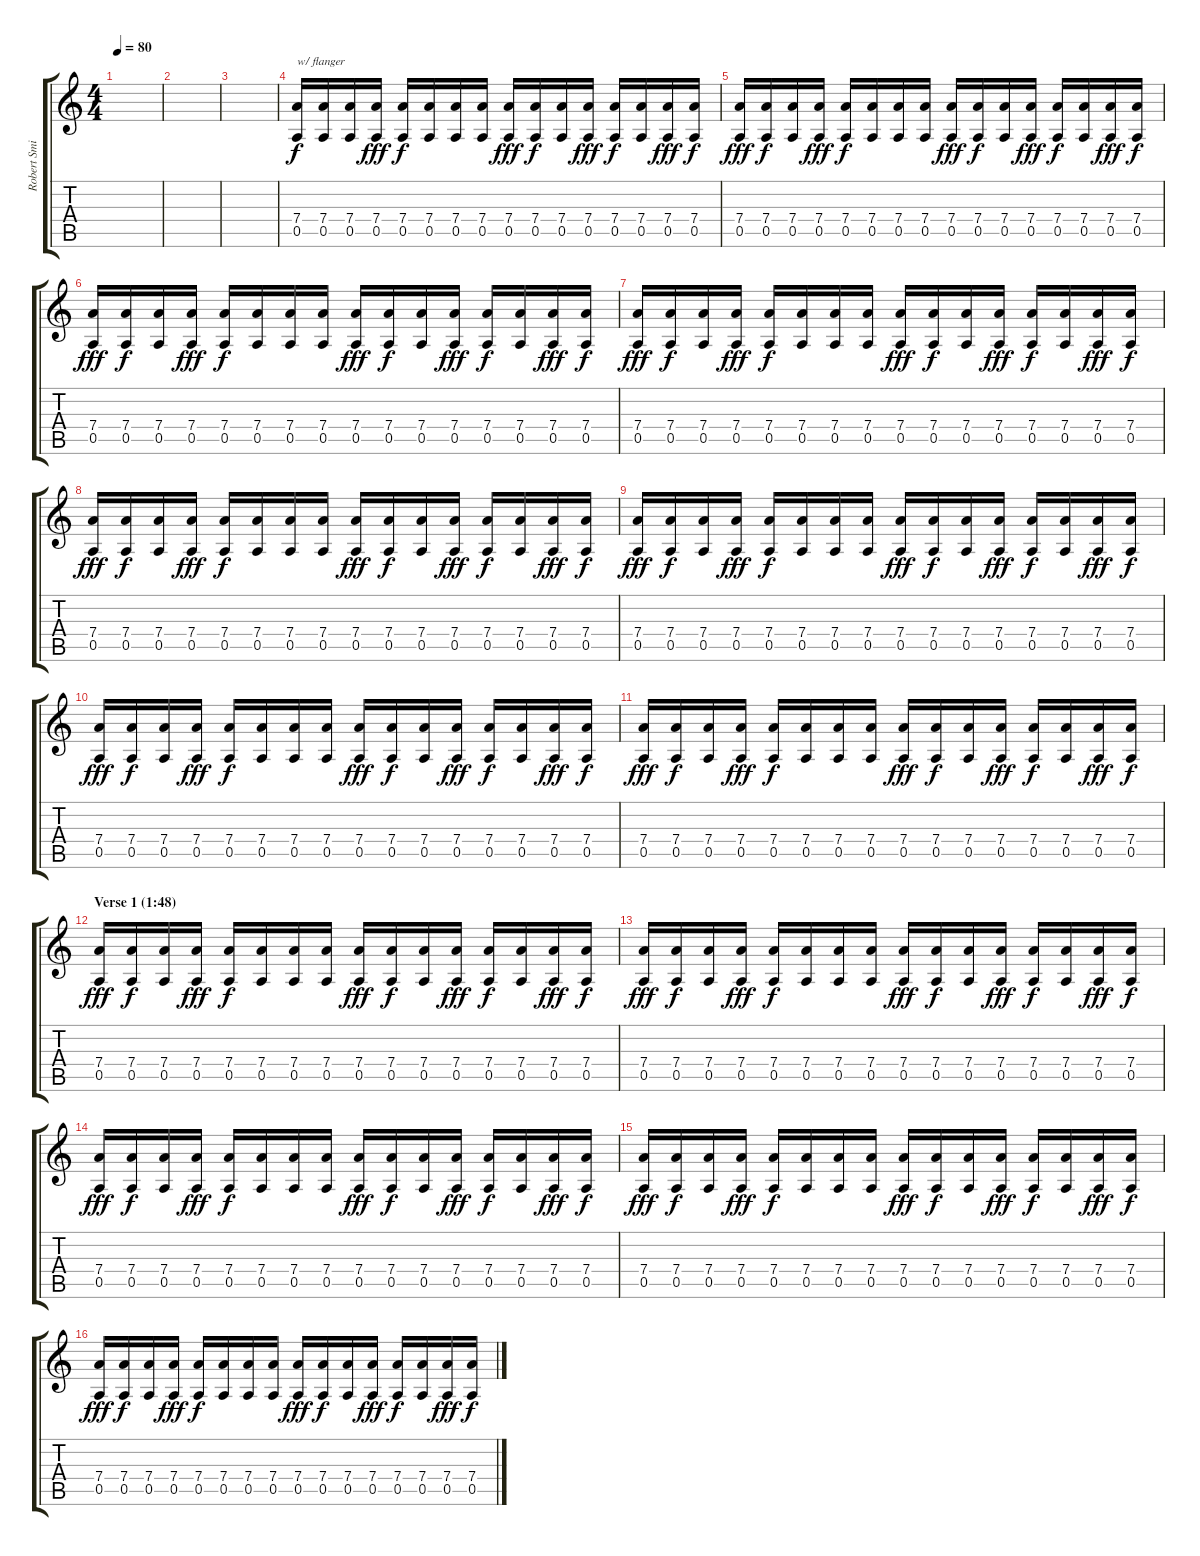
\track ("Robert Smith (guitar 2)" "Robert Smi") {instrument electricguitarmuted}
\staff {score tabs}
\tuning (E4 B3 G3 D3 A2 E2) {hide}
\ts (4 4)
\tempo 80
\clef g2
\ks c
|
|
|
(7.4 0.5).16{txt "w/ flanger"} (7.4 0.5).16{dy f} (7.4 0.5).16 (7.4 0.5).16{dy fff} (7.4 0.5).16{dy f} (7.4 0.5).16 (7.4 0.5).16 (7.4 0.5).16 (7.4 0.5).16{dy fff} (7.4 0.5).16{dy f} (7.4 0.5).16 (7.4 0.5).16{dy fff} (7.4 0.5).16{dy f} (7.4 0.5).16 (7.4 0.5).16{dy fff} (7.4 0.5).16{dy f} |
(7.4 0.5).16{dy fff} (7.4 0.5).16{dy f} (7.4 0.5).16 (7.4 0.5).16{dy fff} (7.4 0.5).16{dy f} (7.4 0.5).16 (7.4 0.5).16 (7.4 0.5).16 (7.4 0.5).16{dy fff} (7.4 0.5).16{dy f} (7.4 0.5).16 (7.4 0.5).16{dy fff} (7.4 0.5).16{dy f} (7.4 0.5).16 (7.4 0.5).16{dy fff} (7.4 0.5).16{dy f} |
(7.4 0.5).16{dy fff} (7.4 0.5).16{dy f} (7.4 0.5).16 (7.4 0.5).16{dy fff} (7.4 0.5).16{dy f} (7.4 0.5).16 (7.4 0.5).16 (7.4 0.5).16 (7.4 0.5).16{dy fff} (7.4 0.5).16{dy f} (7.4 0.5).16 (7.4 0.5).16{dy fff} (7.4 0.5).16{dy f} (7.4 0.5).16 (7.4 0.5).16{dy fff} (7.4 0.5).16{dy f} |
(7.4 0.5).16{dy fff} (7.4 0.5).16{dy f} (7.4 0.5).16 (7.4 0.5).16{dy fff} (7.4 0.5).16{dy f} (7.4 0.5).16 (7.4 0.5).16 (7.4 0.5).16 (7.4 0.5).16{dy fff} (7.4 0.5).16{dy f} (7.4 0.5).16 (7.4 0.5).16{dy fff} (7.4 0.5).16{dy f} (7.4 0.5).16 (7.4 0.5).16{dy fff} (7.4 0.5).16{dy f} |
(7.4 0.5).16{dy fff} (7.4 0.5).16{dy f} (7.4 0.5).16 (7.4 0.5).16{dy fff} (7.4 0.5).16{dy f} (7.4 0.5).16 (7.4 0.5).16 (7.4 0.5).16 (7.4 0.5).16{dy fff} (7.4 0.5).16{dy f} (7.4 0.5).16 (7.4 0.5).16{dy fff} (7.4 0.5).16{dy f} (7.4 0.5).16 (7.4 0.5).16{dy fff} (7.4 0.5).16{dy f} |
(7.4 0.5).16{dy fff} (7.4 0.5).16{dy f} (7.4 0.5).16 (7.4 0.5).16{dy fff} (7.4 0.5).16{dy f} (7.4 0.5).16 (7.4 0.5).16 (7.4 0.5).16 (7.4 0.5).16{dy fff} (7.4 0.5).16{dy f} (7.4 0.5).16 (7.4 0.5).16{dy fff} (7.4 0.5).16{dy f} (7.4 0.5).16 (7.4 0.5).16{dy fff} (7.4 0.5).16{dy f} |
(7.4 0.5).16{dy fff} (7.4 0.5).16{dy f} (7.4 0.5).16 (7.4 0.5).16{dy fff} (7.4 0.5).16{dy f} (7.4 0.5).16 (7.4 0.5).16 (7.4 0.5).16 (7.4 0.5).16{dy fff} (7.4 0.5).16{dy f} (7.4 0.5).16 (7.4 0.5).16{dy fff} (7.4 0.5).16{dy f} (7.4 0.5).16 (7.4 0.5).16{dy fff} (7.4 0.5).16{dy f} |
(7.4 0.5).16{dy fff} (7.4 0.5).16{dy f} (7.4 0.5).16 (7.4 0.5).16{dy fff} (7.4 0.5).16{dy f} (7.4 0.5).16 (7.4 0.5).16 (7.4 0.5).16 (7.4 0.5).16{dy fff} (7.4 0.5).16{dy f} (7.4 0.5).16 (7.4 0.5).16{dy fff} (7.4 0.5).16{dy f} (7.4 0.5).16 (7.4 0.5).16{dy fff} (7.4 0.5).16{dy f} |
\section ("" "Verse 1 (1:48)")
(7.4 0.5).16{dy fff} (7.4 0.5).16{dy f} (7.4 0.5).16 (7.4 0.5).16{dy fff} (7.4 0.5).16{dy f} (7.4 0.5).16 (7.4 0.5).16 (7.4 0.5).16 (7.4 0.5).16{dy fff} (7.4 0.5).16{dy f} (7.4 0.5).16 (7.4 0.5).16{dy fff} (7.4 0.5).16{dy f} (7.4 0.5).16 (7.4 0.5).16{dy fff} (7.4 0.5).16{dy f} |
(7.4 0.5).16{dy fff} (7.4 0.5).16{dy f} (7.4 0.5).16 (7.4 0.5).16{dy fff} (7.4 0.5).16{dy f} (7.4 0.5).16 (7.4 0.5).16 (7.4 0.5).16 (7.4 0.5).16{dy fff} (7.4 0.5).16{dy f} (7.4 0.5).16 (7.4 0.5).16{dy fff} (7.4 0.5).16{dy f} (7.4 0.5).16 (7.4 0.5).16{dy fff} (7.4 0.5).16{dy f} |
(7.4 0.5).16{dy fff} (7.4 0.5).16{dy f} (7.4 0.5).16 (7.4 0.5).16{dy fff} (7.4 0.5).16{dy f} (7.4 0.5).16 (7.4 0.5).16 (7.4 0.5).16 (7.4 0.5).16{dy fff} (7.4 0.5).16{dy f} (7.4 0.5).16 (7.4 0.5).16{dy fff} (7.4 0.5).16{dy f} (7.4 0.5).16 (7.4 0.5).16{dy fff} (7.4 0.5).16{dy f} |
(7.4 0.5).16{dy fff} (7.4 0.5).16{dy f} (7.4 0.5).16 (7.4 0.5).16{dy fff} (7.4 0.5).16{dy f} (7.4 0.5).16 (7.4 0.5).16 (7.4 0.5).16 (7.4 0.5).16{dy fff} (7.4 0.5).16{dy f} (7.4 0.5).16 (7.4 0.5).16{dy fff} (7.4 0.5).16{dy f} (7.4 0.5).16 (7.4 0.5).16{dy fff} (7.4 0.5).16{dy f} |
(7.4 0.5).16{dy fff} (7.4 0.5).16{dy f} (7.4 0.5).16 (7.4 0.5).16{dy fff} (7.4 0.5).16{dy f} (7.4 0.5).16 (7.4 0.5).16 (7.4 0.5).16 (7.4 0.5).16{dy fff} (7.4 0.5).16{dy f} (7.4 0.5).16 (7.4 0.5).16{dy fff} (7.4 0.5).16{dy f} (7.4 0.5).16 (7.4 0.5).16{dy fff} (7.4 0.5).16{dy f}
